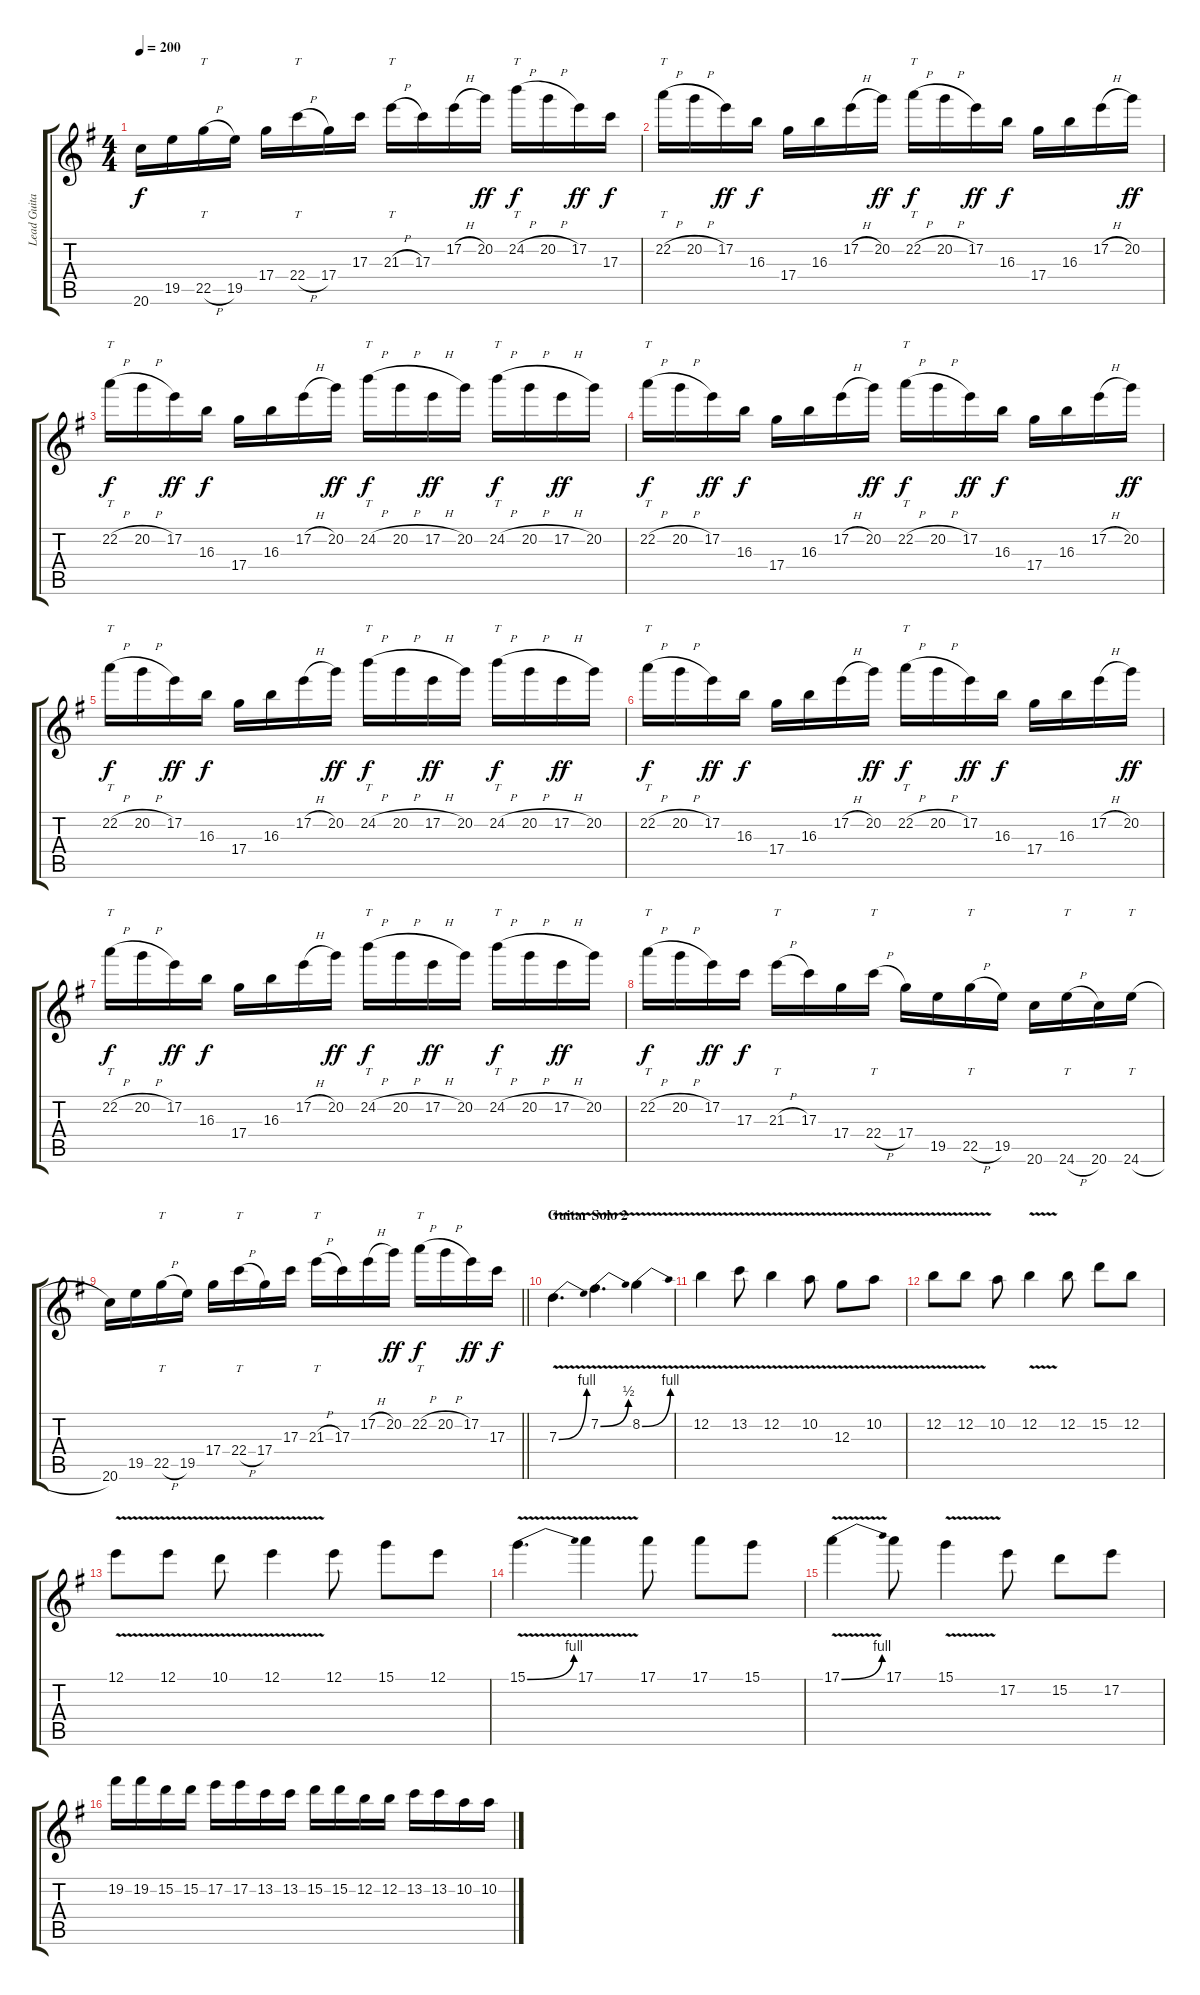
\track ("Lead Guitar 2" "Lead Guita") {instrument distortionguitar}
\staff {score tabs}
\tuning (E4 B3 G3 D3 A2 E2) {hide}
\ts (4 4)
\tempo 200
\clef g2
\ks g
20.6.16{dy f} 19.5.16 22.5{h}.16{tt} 19.5.16 17.4.16 22.4{h}.16{tt} 17.4.16 17.3.16 21.3{h}.16{tt} 17.3.16 17.2{h}.16 20.2.16{dy ff} 24.2{h}.16{tt dy f} 20.2{h}.16 17.2.16{dy ff} 17.3.16{dy f} |
22.2{h}.16{tt} 20.2{h}.16 17.2.16{dy ff} 16.3.16{dy f} 17.4.16 16.3.16 17.2{h}.16 20.2.16{dy ff} 22.2{h}.16{tt dy f} 20.2{h}.16 17.2.16{dy ff} 16.3.16{dy f} 17.4.16 16.3.16 17.2{h}.16 20.2.16{dy ff} |
22.2{h}.16{tt dy f} 20.2{h}.16 17.2.16{dy ff} 16.3.16{dy f} 17.4.16 16.3.16 17.2{h}.16 20.2.16{dy ff} 24.2{h}.16{tt dy f} 20.2{h}.16 17.2{h}.16{dy ff} 20.2.16 24.2{h}.16{tt dy f} 20.2{h}.16 17.2{h}.16{dy ff} 20.2.16 |
22.2{h}.16{tt dy f} 20.2{h}.16 17.2.16{dy ff} 16.3.16{dy f} 17.4.16 16.3.16 17.2{h}.16 20.2.16{dy ff} 22.2{h}.16{tt dy f} 20.2{h}.16 17.2.16{dy ff} 16.3.16{dy f} 17.4.16 16.3.16 17.2{h}.16 20.2.16{dy ff} |
22.2{h}.16{tt dy f} 20.2{h}.16 17.2.16{dy ff} 16.3.16{dy f} 17.4.16 16.3.16 17.2{h}.16 20.2.16{dy ff} 24.2{h}.16{tt dy f} 20.2{h}.16 17.2{h}.16{dy ff} 20.2.16 24.2{h}.16{tt dy f} 20.2{h}.16 17.2{h}.16{dy ff} 20.2.16 |
22.2{h}.16{tt dy f} 20.2{h}.16 17.2.16{dy ff} 16.3.16{dy f} 17.4.16 16.3.16 17.2{h}.16 20.2.16{dy ff} 22.2{h}.16{tt dy f} 20.2{h}.16 17.2.16{dy ff} 16.3.16{dy f} 17.4.16 16.3.16 17.2{h}.16 20.2.16{dy ff} |
22.2{h}.16{tt dy f} 20.2{h}.16 17.2.16{dy ff} 16.3.16{dy f} 17.4.16 16.3.16 17.2{h}.16 20.2.16{dy ff} 24.2{h}.16{tt dy f} 20.2{h}.16 17.2{h}.16{dy ff} 20.2.16 24.2{h}.16{tt dy f} 20.2{h}.16 17.2{h}.16{dy ff} 20.2.16 |
22.2{h}.16{tt dy f} 20.2{h}.16 17.2.16{dy ff} 17.3.16{dy f} 21.3{h}.16{tt} 17.3.16 17.4.16 22.4{h}.16{tt} 17.4.16 19.5.16 22.5{h}.16{tt} 19.5.16 20.6.16 24.6{h}.16{tt} 20.6.16 24.6{h}.16{tt} |
\barLineRight lightlight
20.6.16 19.5.16 22.5{h}.16{tt} 19.5.16 17.4.16 22.4{h}.16{tt} 17.4.16 17.3.16 21.3{h}.16{tt} 17.3.16 17.2{h}.16 20.2.16{dy ff} 22.2{h}.16{tt dy f} 20.2{h}.16 17.2.16{dy ff} 17.3.16{dy f} |
\section ("" "Guitar Solo 2")
7.3{be (bend 0 0 60 4) v}.4{d volume 16} 7.2{be (bend 0 0 60 2) v}.4{d} 8.2{be (bend 0 0 60 4) v}.4 |
12.2{v}.4 13.2{v}.8 12.2{v}.4 10.2{v}.8 12.3{v}.8 10.2{v}.8 |
12.2{v}.8 12.2{v}.8 10.2.8 12.2{v}.4 12.2.8 15.2.8 12.2.8 |
12.1{v}.8 12.1{v}.8 10.1{v}.8 12.1{v}.4 12.1.8 15.1.8 12.1.8 |
15.1{be (bend 0 0 60 4) v}.4{d} 17.1{v}.4 17.1.8 17.1.8 15.1.8 |
17.1{be (bend 0 0 60 4) v}.4 17.1.8 15.1{v}.4 17.2.8 15.2.8 17.2.8 |
19.2.16 19.2.16 15.2.16 15.2.16 17.2.16 17.2.16 13.2.16 13.2.16 15.2.16 15.2.16 12.2.16 12.2.16 13.2.16 13.2.16 10.2.16 10.2.16
